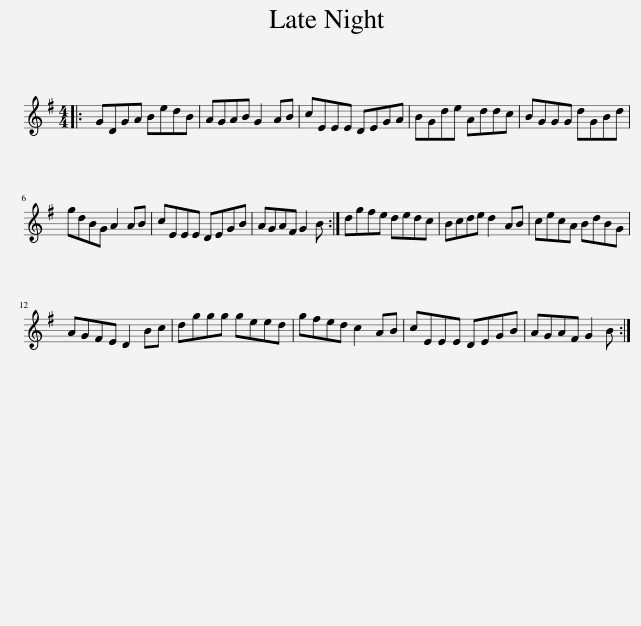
X:1
L:1/8
M:4/4
I:linebreak $
K:G
V:1 treble
V:1
|: GDGA BedB | AGAB G2 AB | cEEE DEGA | BGde Addc | BGGG dGBd |$ %5
 gdBG A2 AB | cEEE DEGB | AGAF G2 B :| dgfe dedc | Bcde d2 AB | %10
 cecA BdBG |$ AGFE D2 Bc | dggg geed | gfed c2 AB | cEEE DEGB | %15
 AGAF G2 B :| %16
